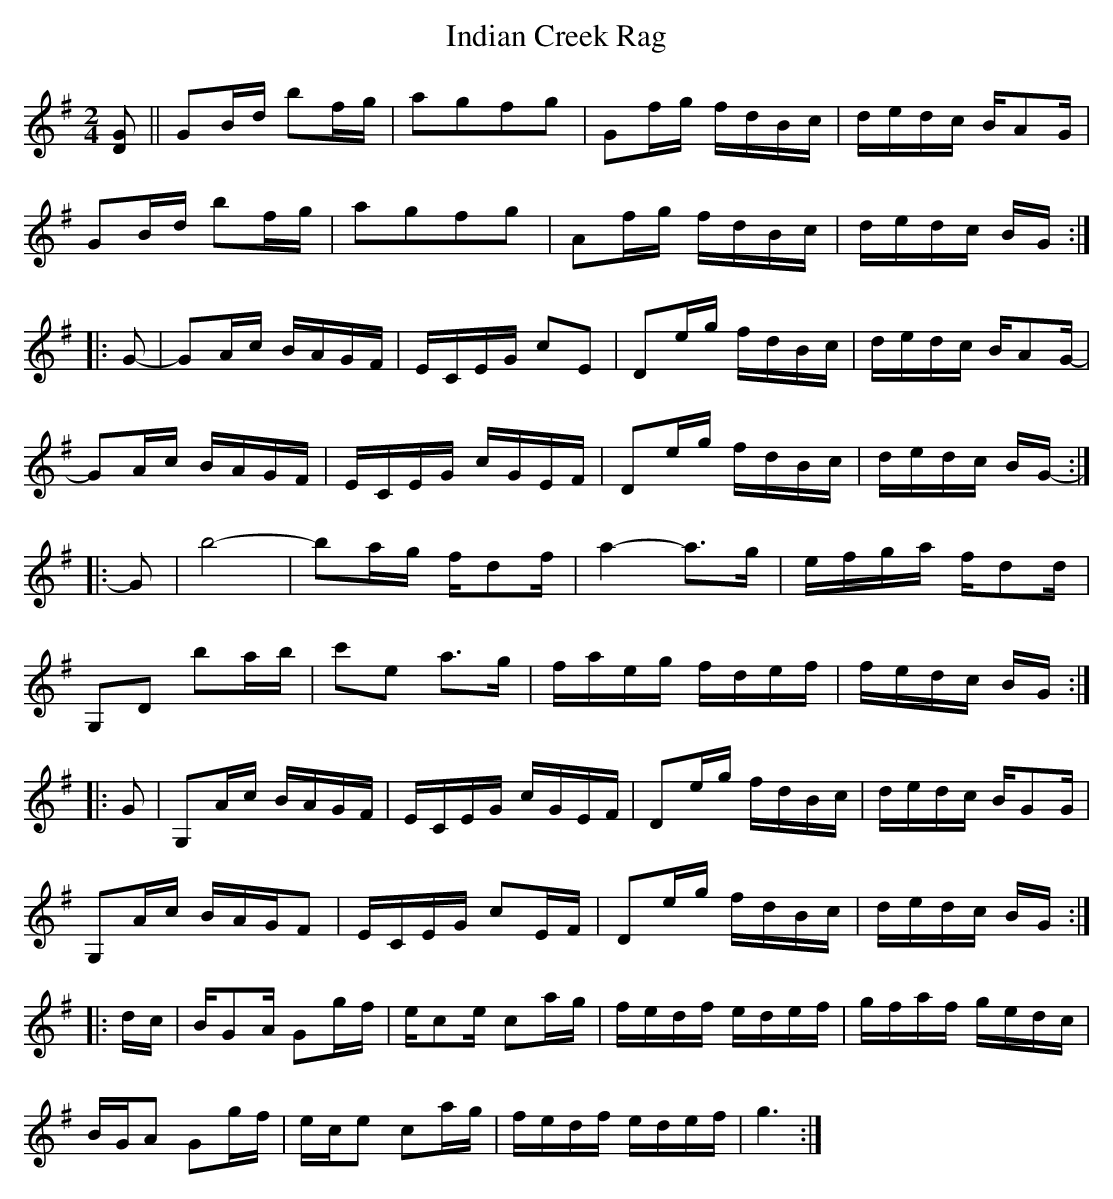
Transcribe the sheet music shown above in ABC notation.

X:1
T:Indian Creek Rag
M:2/4
L:1/8
K:G
[DG]||GB/d/ bf/g/|agfg|Gf/g/ f/d/B/c/|d/e/d/c/ B/AG/|
GB/d/ bf/g/|agfg|Af/g/ f/d/B/c/|d/e/d/c/ B/G/:|
|:G-|GA/c/ B/A/G/F/|E/C/E/G/ cE|De/g/ f/d/B/c/|d/e/d/c/ B/AG/-|
GA/c/ B/A/G/F/|E/C/E/G/ c/G/E/F/|De/g/ f/d/B/c/|d/e/d/c/ B/G/-:|
|:G|b4-|ba/g/ f/df/|a2- a>g|e/f/g/a/ f/dd/|
G,D ba/b/|c'e a>g|f/a/e/g/ f/d/e/f/|f/e/d/c/ B/G/:|
|:G|G,A/c/ B/A/G/F/|E/C/E/G/ c/G/E/F/|De/g/ f/d/B/c/|d/e/d/c/ B/GG/|
G,A/c/ B/A/G/F|E/C/E/G/ cE/F/|De/g/ f/d/B/c/|d/e/d/c/ B/G/:|
|:d/c/|B/GA/ Gg/f/|e/ce/ ca/g/|f/e/d/f/ e/d/e/f/|g/f/a/f/ g/e/d/c/|
B/G/A Gg/f/|e/c/e ca/g/|f/e/d/f/ e/d/e/f/|g3:|
